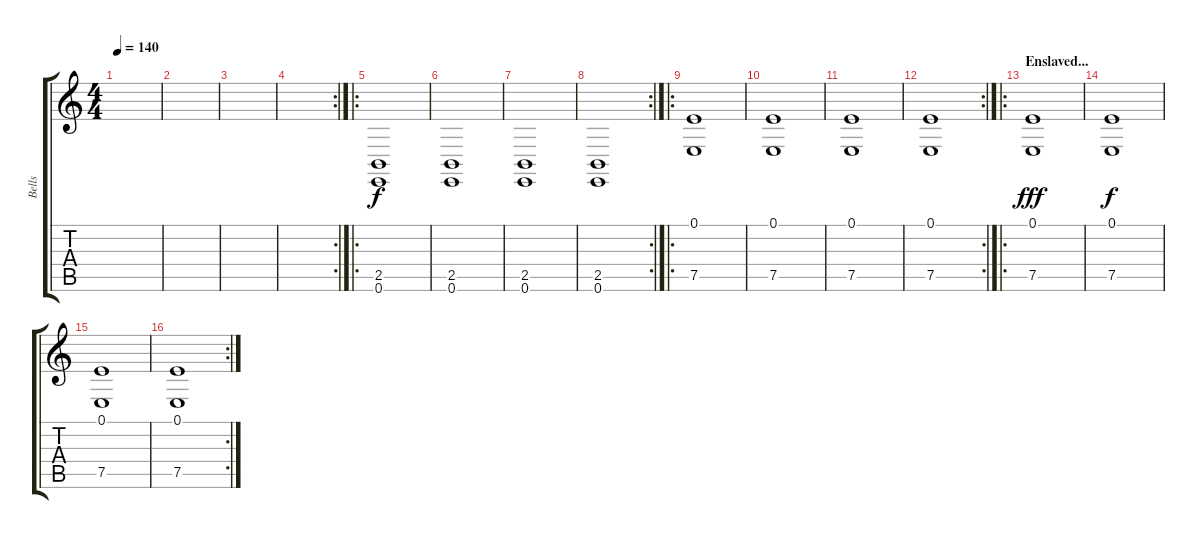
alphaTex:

\track ("Bells" "Bells") {instrument tubularbells}
\staff {score tabs}
\tuning (E4 B3 G3 D3 A2 E2) {hide}
\ts (4 4)
\tempo 140
\clef g2
\ks c
|
|
|
\rc 2
|
\ro
(2.5 0.6).1 |
(2.5 0.6).1 |
(2.5 0.6).1 |
\rc 2
(2.5 0.6).1 |
\ro
(0.1 7.5).1 |
(0.1 7.5).1 |
(0.1 7.5).1 |
\rc 2
(0.1 7.5).1 |
\ro
\section ("" "Enslaved...")
(0.1 7.5).1{dy fff} |
(0.1 7.5).1{dy f} |
(0.1 7.5).1 |
\rc 2
(0.1 7.5).1
